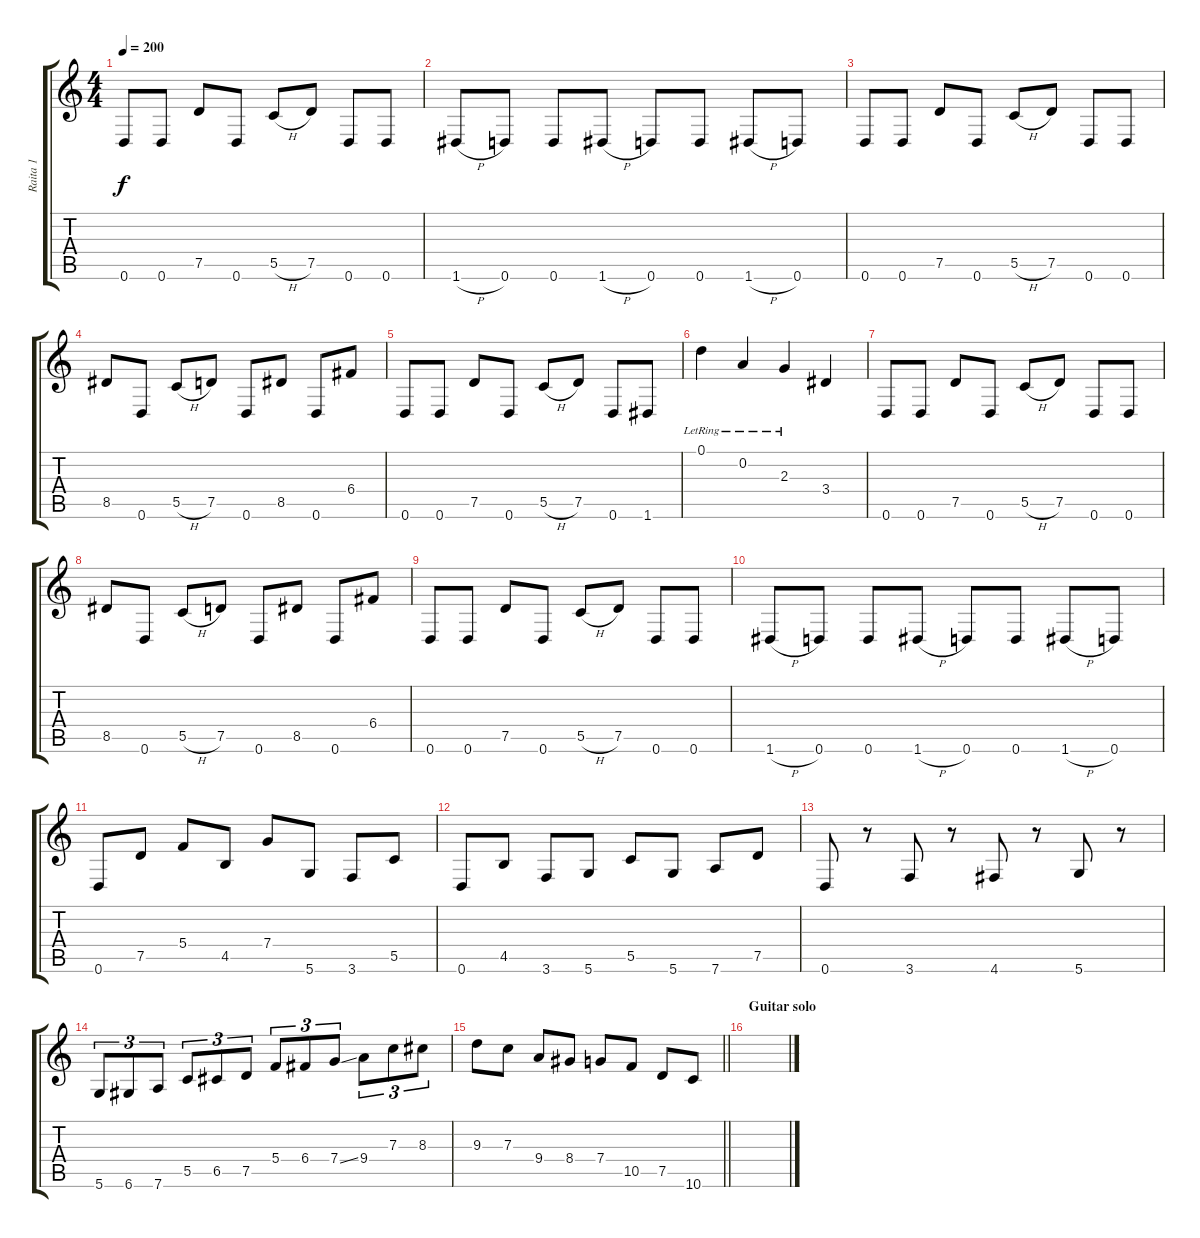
\track ("Raita 1" "Raita 1") {instrument distortionguitar}
\staff {score tabs}
\tuning (D4 A3 F3 C3 G2 D2) {hide}
\ts (4 4)
\tempo 200
\clef g2
\ks c
0.6.8{dy f} 0.6.8 7.5.8 0.6.8 5.5{h}.8 7.5.8 0.6.8 0.6.8 |
1.6{h}.8 0.6.8 0.6.8 1.6{h}.8 0.6.8 0.6.8 1.6{h}.8 0.6.8 |
0.6.8 0.6.8 7.5.8 0.6.8 5.5{h}.8 7.5.8 0.6.8 0.6.8 |
8.5.8 0.6.8 5.5{h}.8 7.5.8 0.6.8 8.5.8 0.6.8 6.4.8 |
0.6.8 0.6.8 7.5.8 0.6.8 5.5{h}.8 7.5.8 0.6.8 1.6.8 |
0.1{lr}.4 0.2{lr}.4 2.3{lr}.4 3.4.4 |
0.6.8 0.6.8 7.5.8 0.6.8 5.5{h}.8 7.5.8 0.6.8 0.6.8 |
8.5.8 0.6.8 5.5{h}.8 7.5.8 0.6.8 8.5.8 0.6.8 6.4.8 |
0.6.8 0.6.8 7.5.8 0.6.8 5.5{h}.8 7.5.8 0.6.8 0.6.8 |
1.6{h}.8 0.6.8 0.6.8 1.6{h}.8 0.6.8 0.6.8 1.6{h}.8 0.6.8 |
0.6.8 7.5.8 5.4.8 4.5.8 7.4.8 5.6.8 3.6.8 5.5.8 |
0.6.8 4.5.8 3.6.8 5.6.8 5.5.8 5.6.8 7.6.8 7.5.8 |
0.6.8 r.8 3.6.8 r.8 4.6.8 r.8 5.6.8 r.8 |
5.6.8{tu (3 2)} 6.6.8{tu (3 2)} 7.6.8{tu (3 2)} 5.5.8{tu (3 2)} 6.5.8{tu (3 2)} 7.5.8{tu (3 2)} 5.4.8{tu (3 2)} 6.4.8{tu (3 2)} 7.4{ss}.8{tu (3 2)} 9.4.8{tu (3 2)} 7.3.8{tu (3 2)} 8.3.8{tu (3 2)} |
\barLineRight lightlight
9.3.8 7.3.8 9.4.8 8.4.8 7.4.8 10.5.8 7.5.8 10.6.8 |
\section ("" "Guitar solo")
